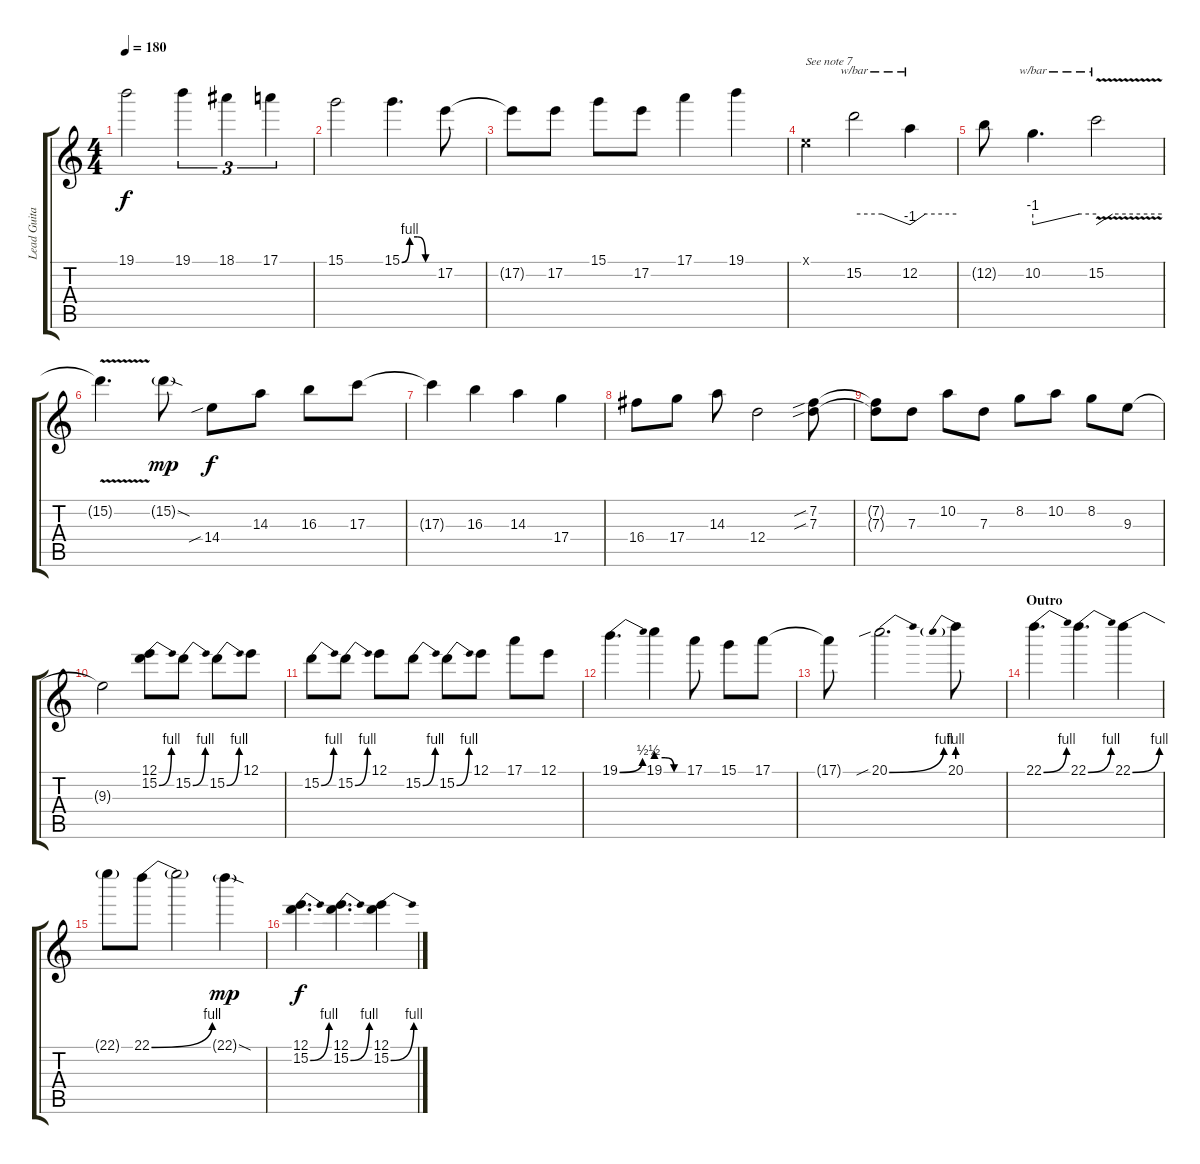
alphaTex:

\track ("Lead Guitar" "Lead Guita") {instrument distortionguitar}
\staff {score tabs}
\tuning (E4 B3 G3 D3 A2 E2) {hide}
\ts (4 4)
\tempo 180
\clef g2
\ks c
19.1{t}.2{dy f} 19.1.4{tu (3 2)} 18.1.4{tu (3 2)} 17.1.4{tu (3 2)} |
15.1.2 15.1{be (custom 0 0 15 4 30 4 45 0 60 0)}.4{d} 17.2.8 |
17.2{t}.8 17.2.8 15.1.8 17.2.8 17.1.4 19.1.4 |
0.1{x}.4{txt "See note 7"} 15.2.2{tbe (custom default 0 0 30 0 60 -4)} 12.2.4{tbe (custom default 0 -4 20 0 60 0)} |
12.2{t}.8 10.2.4{d tbe (custom default 0 -4 44 0 60 0)} 15.2{v}.2{tbe (custom default 0 -4 15 0 60 0)} |
15.2{t}.4{d} 15.2{sod g}.8{dy mp} 14.4{sib}.8{dy f} 14.3.8 16.3.8 17.3.8 |
17.3{t}.4 16.3.4 14.3.4 17.4.4 |
16.4.8 17.4.8 14.3.8 12.4.2 (7.2{sib} 7.3{sib}).8 |
(7.2{t} 7.3{t}).8 7.3.8 10.2.8 7.3.8 8.2.8 10.2.8 8.2.8 9.3.8 |
9.3{t}.2 (12.1 15.2{be (bend 0 0 60 4)}).8 15.2{be (bend 0 0 60 4)}.8 15.2{be (bend 0 0 60 4)}.8 12.1.8 |
15.2{be (bend 0 0 60 4)}.8 15.2{be (bend 0 0 60 4)}.8 12.1.8 15.2{be (bend 0 0 60 4)}.8 15.2{be (bend 0 0 60 4)}.8 12.1.8 17.1.8 12.1.8 |
19.1{be (bend 0 0 60 2)}.4{d} 19.1{be (custom 0 2 20 2 40 0 60 0)}.4 17.1.8 15.1.8 17.1.8 |
17.1{t}.8 20.1{be (bend 0 0 60 4) sib}.2{d} 20.1{be (prebend 0 4 60 4)}.8 |
\section ("" "Outro")
22.1{be (bend 0 0 60 4)}.4{d} 22.1{be (bend 0 0 60 4)}.4{d} 22.1{be (bend 0 0 60 4)}.4 |
22.1{t}.8 22.1{be (bend 0 0 60 4)}.8 22.1{t}.2 22.1{sod g}.4{dy mp} |
(12.1 15.2{be (bend 0 0 60 4)}).4{d dy f} (12.1 15.2{be (bend 0 0 60 4)}).4{d} (12.1 15.2{be (bend 0 0 60 4)}).4
